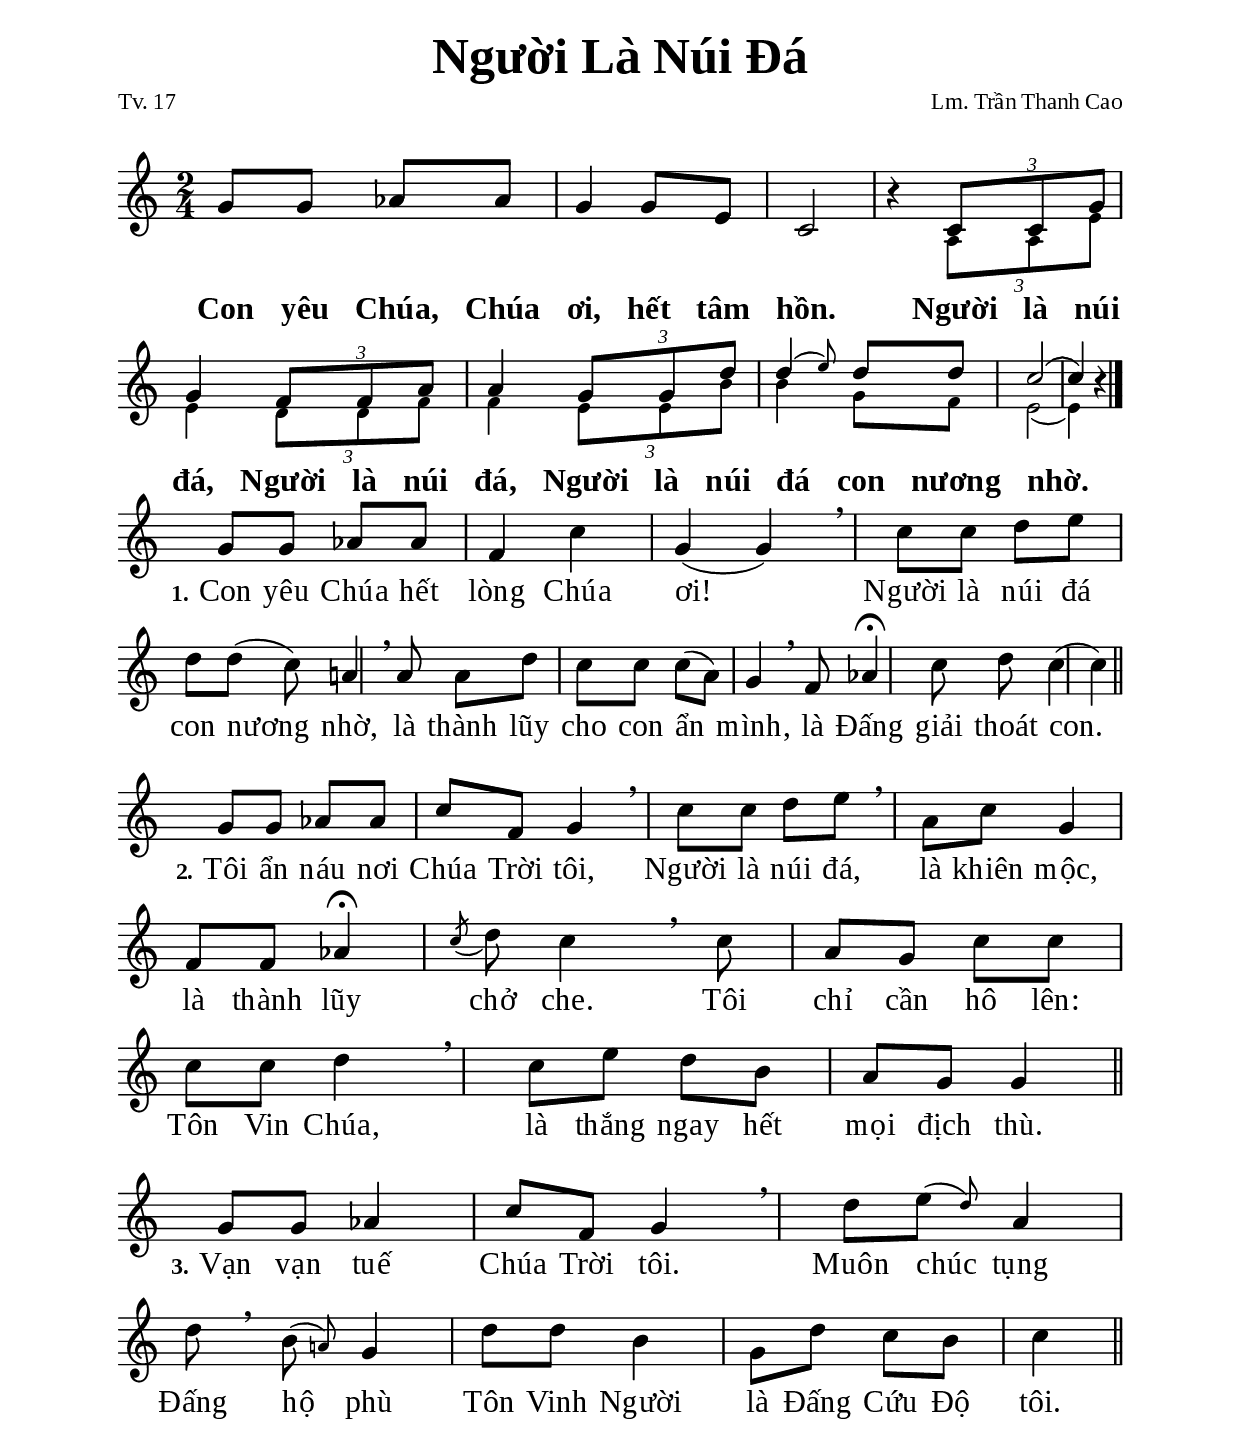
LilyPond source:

% Cài đặt chung
\version "2.20.0"
\include "english.ly"

\header {
  title = \markup { \fontsize #3 "Người Là Núi Đá" }
  poet = "Tv. 17"
  composer = "Lm. Trần Thanh Cao"
  arranger = " "
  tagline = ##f
}

\paper {
  #(set-paper-size "a4")
  top-margin = 10\mm
  bottom-margin = 10\mm
  left-margin = 20\mm
  right-margin = 20\mm
  indent = #0
  #(define fonts
    (make-pango-font-tree
      "Liberation Serif"
      "Liberation Serif"
      "Liberation Serif"
      (/ 20 20)))
  page-count = #1
}

% Nhạc điệp khúc
nhacDiepKhucSop = \relative c'' {
  g8  g af af |
  g4 g8 e |
  c2 |
  r4 \tuplet 3/2 { c8 c g' } |
  g4 \tuplet 3/2 { f8 f a } |
  a4 \tuplet 3/2 { g8 g d' } |
  \afterGrace d4 (e8) d d |
  c2 ( |
  c4) r \bar "|."
}

nhacDiepKhucBass = \relative c' {
  \skip 2
  \skip 2
  \skip 2
  r4 \tuplet 3/2 { a8 a e' } |
  e4 \tuplet 3/2 { d8 d f } |
  f4 \tuplet 3/2 { e8 e b' } |
  b4 g8 f |
  e2 ( |
  e4) r
}

% Nhạc phiên khúc
nhacPhienKhucMot = \relative c'' {
  g8 g af af f4 c' g (g) \breathe
  c8 c d e d d (c) a!4 \breathe
  a8 a d c c c (a) g4 \breathe
  f8 af4 \fermata
  c8 d c4 (c) \bar "||"
}

nhacPhienKhucHai = \relative c'' {
  g8 g af af c f, g4 \breathe
  c8 c d e \breathe
  a, c g4 f8 f af4 \fermata
  \acciaccatura c8 d c4 \breathe
  c8 a g c c c c d4 \breathe
  c8 e d b a g g4 \bar "||"
}

nhacPhienKhucBa = \relative c'' {
  g8 g af4 c8 f, g4 \breathe
  d'8 \afterGrace e (d) a4 d8 \breathe
  \afterGrace b (a!) g4
  d'8 d b4 g8 d' c b c4 \bar "||"
}

% Lời điệp khúc
loiDiepKhuc = \lyricmode {
  Con yêu Chúa, Chúa ơi, hết tâm hồn.
  Người là núi đá, Người là núi đá,
  Người là núi đá con nương nhờ.
}

% Lời phiên khúc
loiPhienKhucMot = \lyricmode {
  \set stanza = #"1."
  Con yêu Chúa hết lòng Chúa ơi!
  Người là núi đá con nương nhờ,
  là thành lũy cho con ẩn mình,
  là Đấng giải thoát con.
}

loiPhienKhucHai = \lyricmode {
  \set stanza = #"2."
  Tôi ẩn náu nơi Chúa Trời tôi,
  Người là núi đá,
  là khiên mộc, là thành lũy chở che.
  Tôi chỉ cần hô lên: Tôn Vin Chúa,
  là thắng ngay hết mọi địch thù.
}

loiPhienKhucBa = \lyricmode {
  \set stanza = #"3."
  Vạn vạn tuế Chúa Trời tôi.
  Muôn chúc tụng Đấng hộ phù
  Tôn Vinh Người là Đấng Cứu Độ tôi.
}


% Dàn trang
\score {
  \new ChoirStaff <<
    \new Staff = diepKhuc \with {
        \consists "Merge_rests_engraver"
        \magnifyStaff #(magstep +1)
      }
      <<
      \new Voice = beSop {
        \voiceOne \key c \major \time 2/4 \nhacDiepKhucSop
      }
      \new Voice = beBas {
        \override NoteHead.font-size = #-2
        \voiceTwo \key c \major \time 2/4 \nhacDiepKhucBass
      }
    >>
    \new Lyrics \lyricsto beSop \loiDiepKhuc
  >>
  \layout {
    \override Lyrics.LyricText.font-series = #'bold
    \override Lyrics.LyricText.font-size = #+3
    \override Lyrics.LyricSpace.minimum-distance = #2.5
    \override Score.BarNumber.break-visibility = ##(#f #f #f)
    \override Score.SpacingSpanner.uniform-stretching = ##t
  }
}

\score {
  \new ChoirStaff <<
    \new Staff = phienKhuc \with {
        \magnifyStaff #(magstep +1)
      }
      <<
      \new Voice = beSop {
        \key c \major \time 2/4 \nhacPhienKhucMot
      }
    >>
    \new Lyrics \lyricsto beSop \loiPhienKhucMot
  >>
  \layout {
    \override Staff.TimeSignature.transparent = ##t
    \override Lyrics.LyricText.font-size = #+3
    \override Lyrics.LyricSpace.minimum-distance = #1.0
    \override Score.BarNumber.break-visibility = ##(#f #f #f)
    \override Score.SpacingSpanner.uniform-stretching = ##t
    \set Score.barAlways = ##t
    \set Score.defaultBarType = ""
  } 
}

\score {
  \new ChoirStaff <<
    \new Staff = phienKhuc \with {
        \magnifyStaff #(magstep +1)
      }
      <<
      \new Voice = beSop {
        \key c \major \time 2/4 \nhacPhienKhucHai
      }
    >>
    \new Lyrics \lyricsto beSop \loiPhienKhucHai
  >>
  \layout {
    \override Staff.TimeSignature.transparent = ##t
    \override Lyrics.LyricText.font-size = #+3
    \override Lyrics.LyricSpace.minimum-distance = #1.0
    \override Score.BarNumber.break-visibility = ##(#f #f #f)
    \override Score.SpacingSpanner.uniform-stretching = ##t
    \set Score.barAlways = ##t
    \set Score.defaultBarType = ""
  } 
}

\score {
  \new ChoirStaff <<
    \new Staff = phienKhuc \with {
        \magnifyStaff #(magstep +1)
      }
      <<
      \new Voice = beSop {
        \key c \major \time 2/4 \nhacPhienKhucBa
      }
    >>
    \new Lyrics \lyricsto beSop \loiPhienKhucBa
  >>
  \layout {
    \override Staff.TimeSignature.transparent = ##t
    \override Lyrics.LyricText.font-size = #+3
    \override Lyrics.LyricSpace.minimum-distance = #1.0
    \override Score.BarNumber.break-visibility = ##(#f #f #f)
    \override Score.SpacingSpanner.uniform-stretching = ##t
    \set Score.barAlways = ##t
    \set Score.defaultBarType = ""
  } 
}
